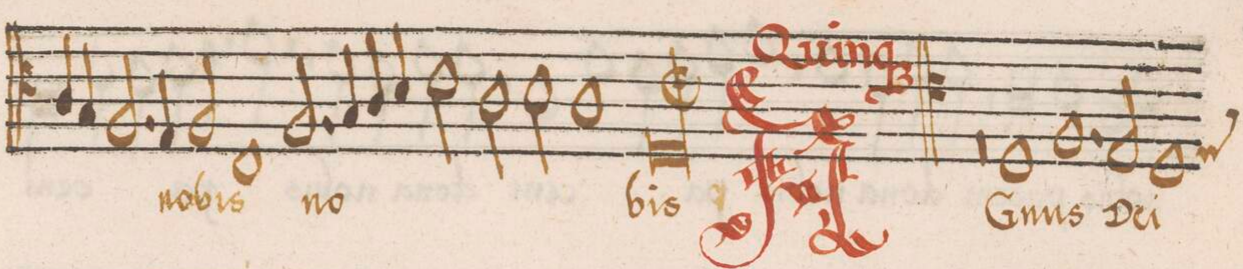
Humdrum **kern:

**kern	**text
*I"ALTVS	*
*clefC4	*
*k[]	*
*met(c|)	*
*M2/1	*
4A/	.
4G/	.
2.F/	.
4E/	no-
2F/	.
=31	=31
1C	-bis
2.F/	no-
4G/	.
=32	=32
4A/	.
4B/	.
2c\	.
2A\	.
2B\	.
=33	=33
1A	.
1D;l	-bis
=34	=34
*M2/1	*
*met(c|)	*
0r	.
=35	=35
1D	AG-
1.F	-nus
=36	=36
2E/	De-
*custos:E	*
1D	-i
=37	=37
*-	*-
